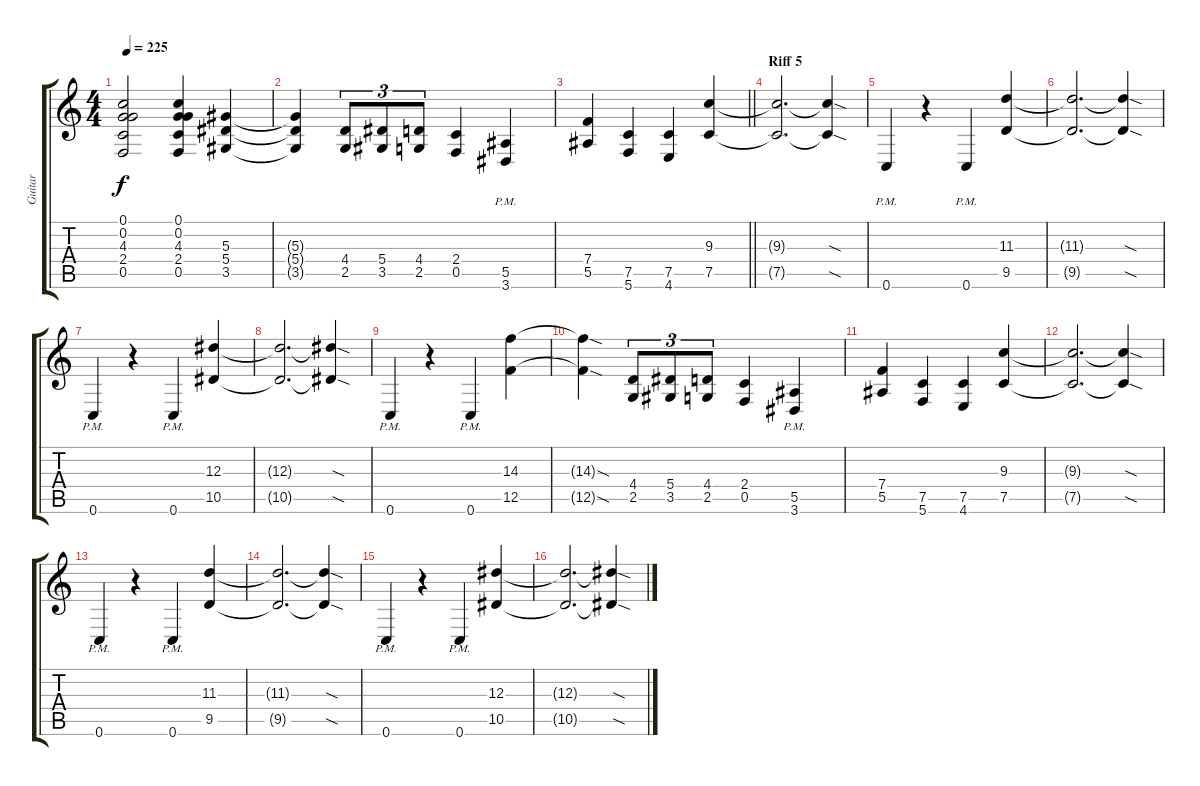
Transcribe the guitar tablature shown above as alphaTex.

\track ("Guitar" "Guitar") {instrument distortionguitar}
\staff {score tabs}
\tuning (C4 G3 Eb3 Bb2 F2 C2) {hide}
\ts (4 4)
\tempo 225
\clef g2
\ks c
(0.1 0.2 4.3 2.4 0.5).2{dy f} (0.1 0.2 4.3 2.4 0.5).4 (5.3 5.4 3.5).4 |
(5.3{t} 5.4{t} 3.5{t}).4 (4.4 2.5).8{tu (3 2)} (5.4 3.5).8{tu (3 2)} (4.4 2.5).8{tu (3 2)} (2.4 0.5).4 (5.5{pm} 3.6{pm}).4 |
\barLineRight lightlight
(7.4 5.5).4 (7.5 5.6).4 (7.5 4.6).4 (9.3 7.5).4 |
\section ("" "Riff 5")
(9.3{t} 7.5{t}).2{d} (9.3{sod t} 7.5{sod t}).4 |
0.6{pm}.4 r.4 0.6{pm}.4 (11.3 9.5).4 |
(11.3{t} 9.5{t}).2{d} (11.3{sod t} 9.5{sod t}).4 |
0.6{pm}.4 r.4 0.6{pm}.4 (12.3 10.5).4 |
(12.3{t} 10.5{t}).2{d} (12.3{sod t} 10.5{sod t}).4 |
0.6{pm}.4 r.4 0.6{pm}.4 (14.3 12.5).4 |
(14.3{sod t} 12.5{sod t}).4 (4.4 2.5).8{tu (3 2)} (5.4 3.5).8{tu (3 2)} (4.4 2.5).8{tu (3 2)} (2.4 0.5).4 (5.5{pm} 3.6{pm}).4 |
(7.4 5.5).4 (7.5 5.6).4 (7.5 4.6).4 (9.3 7.5).4 |
(9.3{t} 7.5{t}).2{d} (9.3{sod t} 7.5{sod t}).4 |
0.6{pm}.4 r.4 0.6{pm}.4 (11.3 9.5).4 |
(11.3{t} 9.5{t}).2{d} (11.3{sod t} 9.5{sod t}).4 |
0.6{pm}.4 r.4 0.6{pm}.4 (12.3 10.5).4 |
(12.3{t} 10.5{t}).2{d} (12.3{sod t} 10.5{sod t}).4
